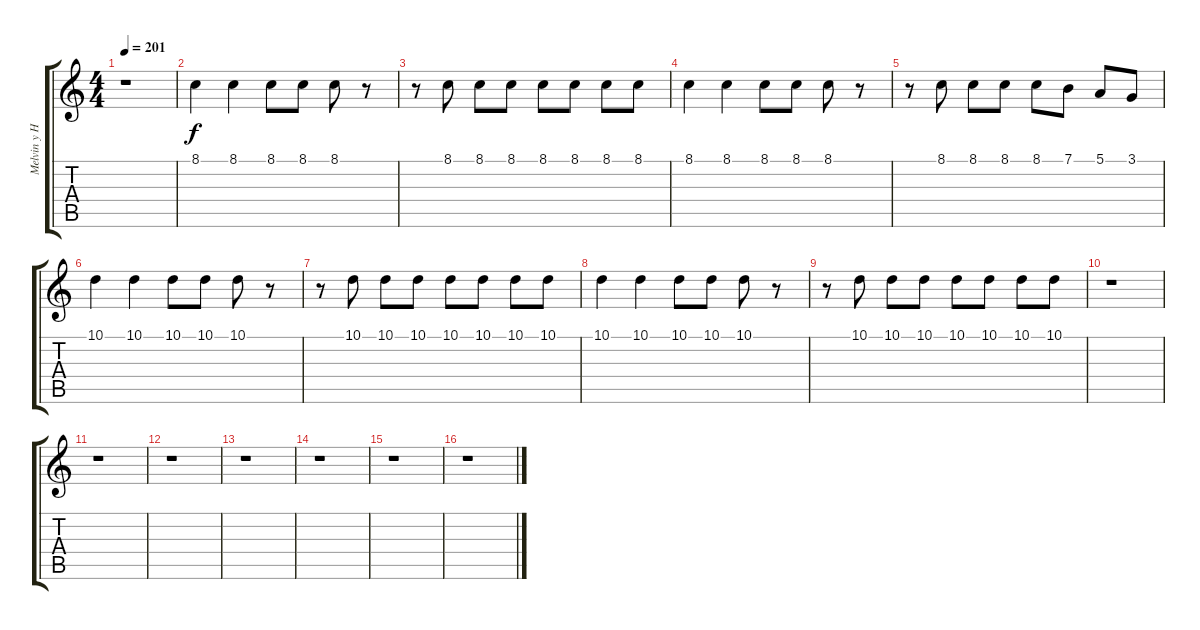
\track ("Melvin y Hefe coros" "Melvin y H") {instrument violin}
\staff {score tabs}
\tuning (E4 B3 G3 D3 A2 E2) {hide}
\ts (4 4)
\tempo 201
\clef g2
\ks c
r.1{dy f} |
8.1.4 8.1.4 8.1.8 8.1.8 8.1.8 r.8 |
r.8 8.1.8 8.1.8 8.1.8 8.1.8 8.1.8 8.1.8 8.1.8 |
8.1.4 8.1.4 8.1.8 8.1.8 8.1.8 r.8 |
r.8 8.1.8 8.1.8 8.1.8 8.1.8 7.1.8 5.1.8 3.1.8 |
10.1.4 10.1.4 10.1.8 10.1.8 10.1.8 r.8 |
r.8 10.1.8 10.1.8 10.1.8 10.1.8 10.1.8 10.1.8 10.1.8 |
10.1.4 10.1.4 10.1.8 10.1.8 10.1.8 r.8 |
r.8 10.1.8 10.1.8 10.1.8 10.1.8 10.1.8 10.1.8 10.1.8 |
r.1 |
r.1 |
r.1 |
r.1 |
r.1 |
r.1 |
r.1
